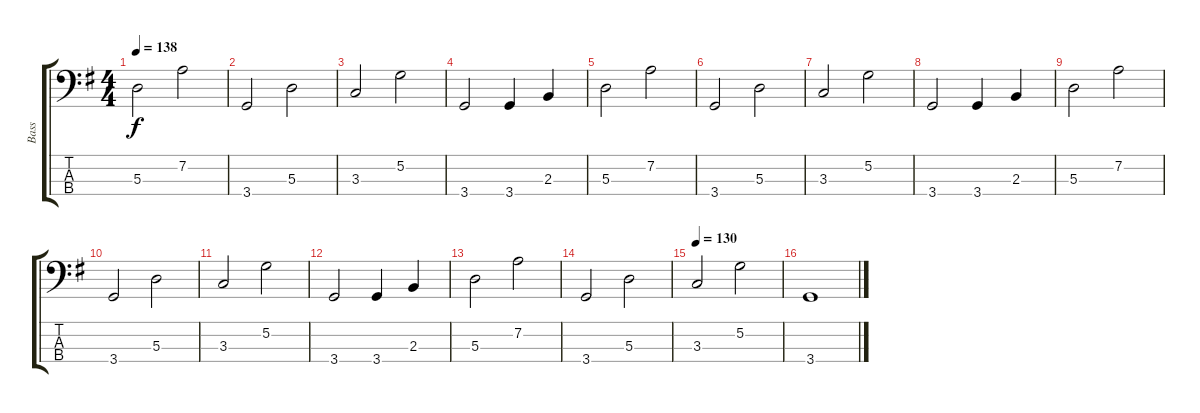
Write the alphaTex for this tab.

\track ("Bass" "Bass") {instrument electricbassfinger}
\staff {score tabs}
\tuning (G2 D2 A1 E1) {hide}
\ts (4 4)
\tempo 138
\clef f4
\ks g
5.3.2{dy f} 7.2.2 |
3.4.2 5.3.2 |
3.3.2 5.2.2 |
3.4.2 3.4.4 2.3.4 |
5.3.2 7.2.2 |
3.4.2 5.3.2 |
3.3.2 5.2.2 |
3.4.2 3.4.4 2.3.4 |
5.3.2 7.2.2 |
3.4.2 5.3.2 |
3.3.2 5.2.2 |
3.4.2 3.4.4 2.3.4 |
5.3.2 7.2.2 |
3.4.2 5.3.2 |
\tempo 130
3.3.2 5.2.2 |
3.4.1
